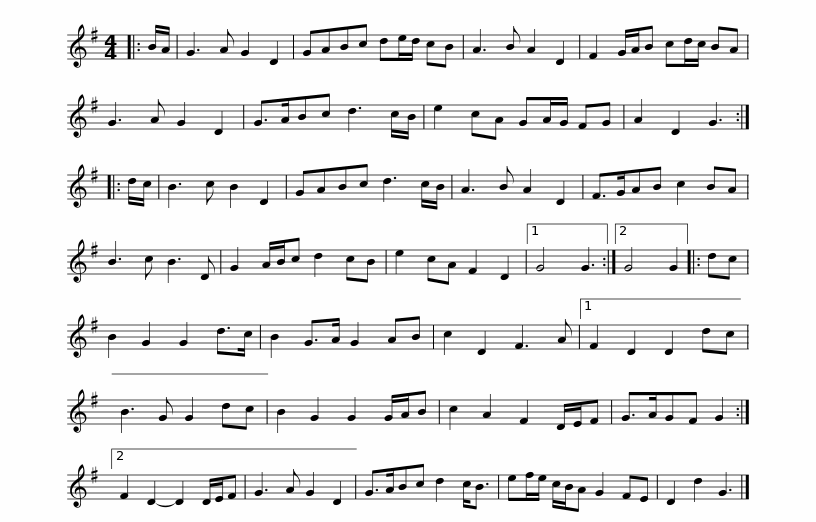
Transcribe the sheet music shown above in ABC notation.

X:1
L:1/8
M:4/4
I:linebreak $
K:G
V:1 treble
V:1
|: B/A/ | G3 A G2 D2 | GABc de/d/ cB | A3 B A2 D2 | F2 G/A/B cd/c/ BA | %5
 G3 A G2 D2 | G>ABc d3 c/B/ |$ e2 cA GA/G/ FG | A2 D2 G3 :: d/c/ | %10
 B3 c B2 D2 | GABc d3 c/B/ | A3 B A2 D2 | F>GAB c2 BA | B3 c B3 D |$ %15
 G2 A/B/c d2 cB | e2 cA F2 D2 |1 G4 G3 :|2 G4 G2 |: dc | %20
 B2 G2 G2 d>c | B2 G>A G2 AB | c2 D2 F3 A |1 F2 D2 D2 dc |$ B3 G G2 dc | %25
 B2 G2 G2 G/A/B | c2 A2 F2 D/E/F | G>AGF G2 :|2 F2 D2- D2 D/E/F | G3 A G2 D2 | %30
 G>ABc d2 c<B |$ ef/e/ c/B/A G2 FE | D2 d2 G3 |] %33
